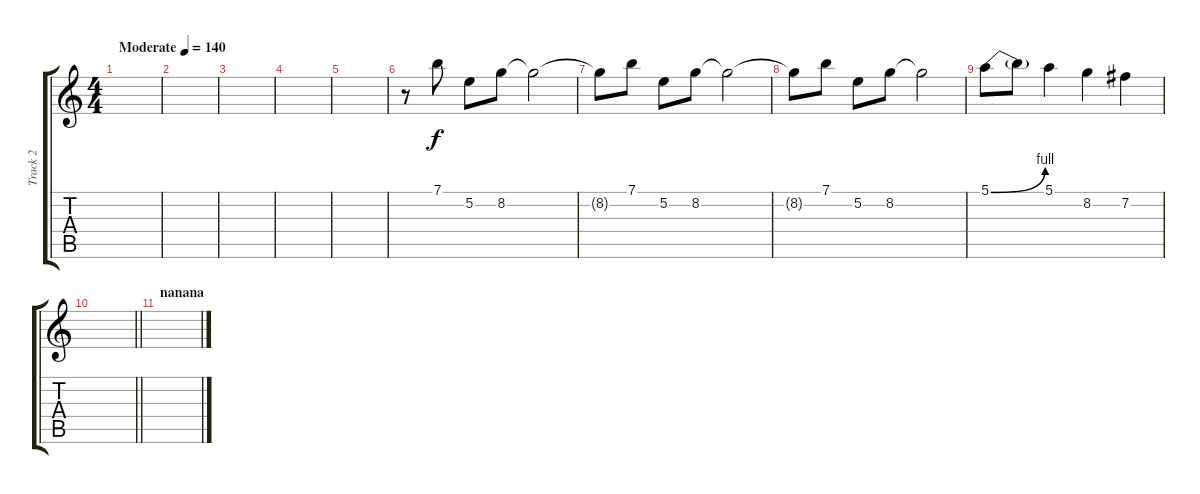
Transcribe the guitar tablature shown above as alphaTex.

\track ("Track 2" "Track 2") {instrument overdrivenguitar}
\staff {score tabs}
\tuning (E4 B3 G3 D3 A2 E2) {hide}
\ts (4 4)
\tempo (140 "Moderate")
\clef g2
\ks c
|
|
|
|
|
r.8 7.1.8 5.2.8 8.2.8 8.2{t}.2 |
8.2{t}.8 7.1.8 5.2.8 8.2.8 8.2{t}.2 |
8.2{t}.8 7.1.8 5.2.8 8.2.8 8.2{t}.2 |
5.1{be (bend 0 0 60 4)}.8 5.1{t}.8 5.1.4 8.2.4 7.2.4 |
\barLineRight lightlight
|
\section ("" "nanana")
